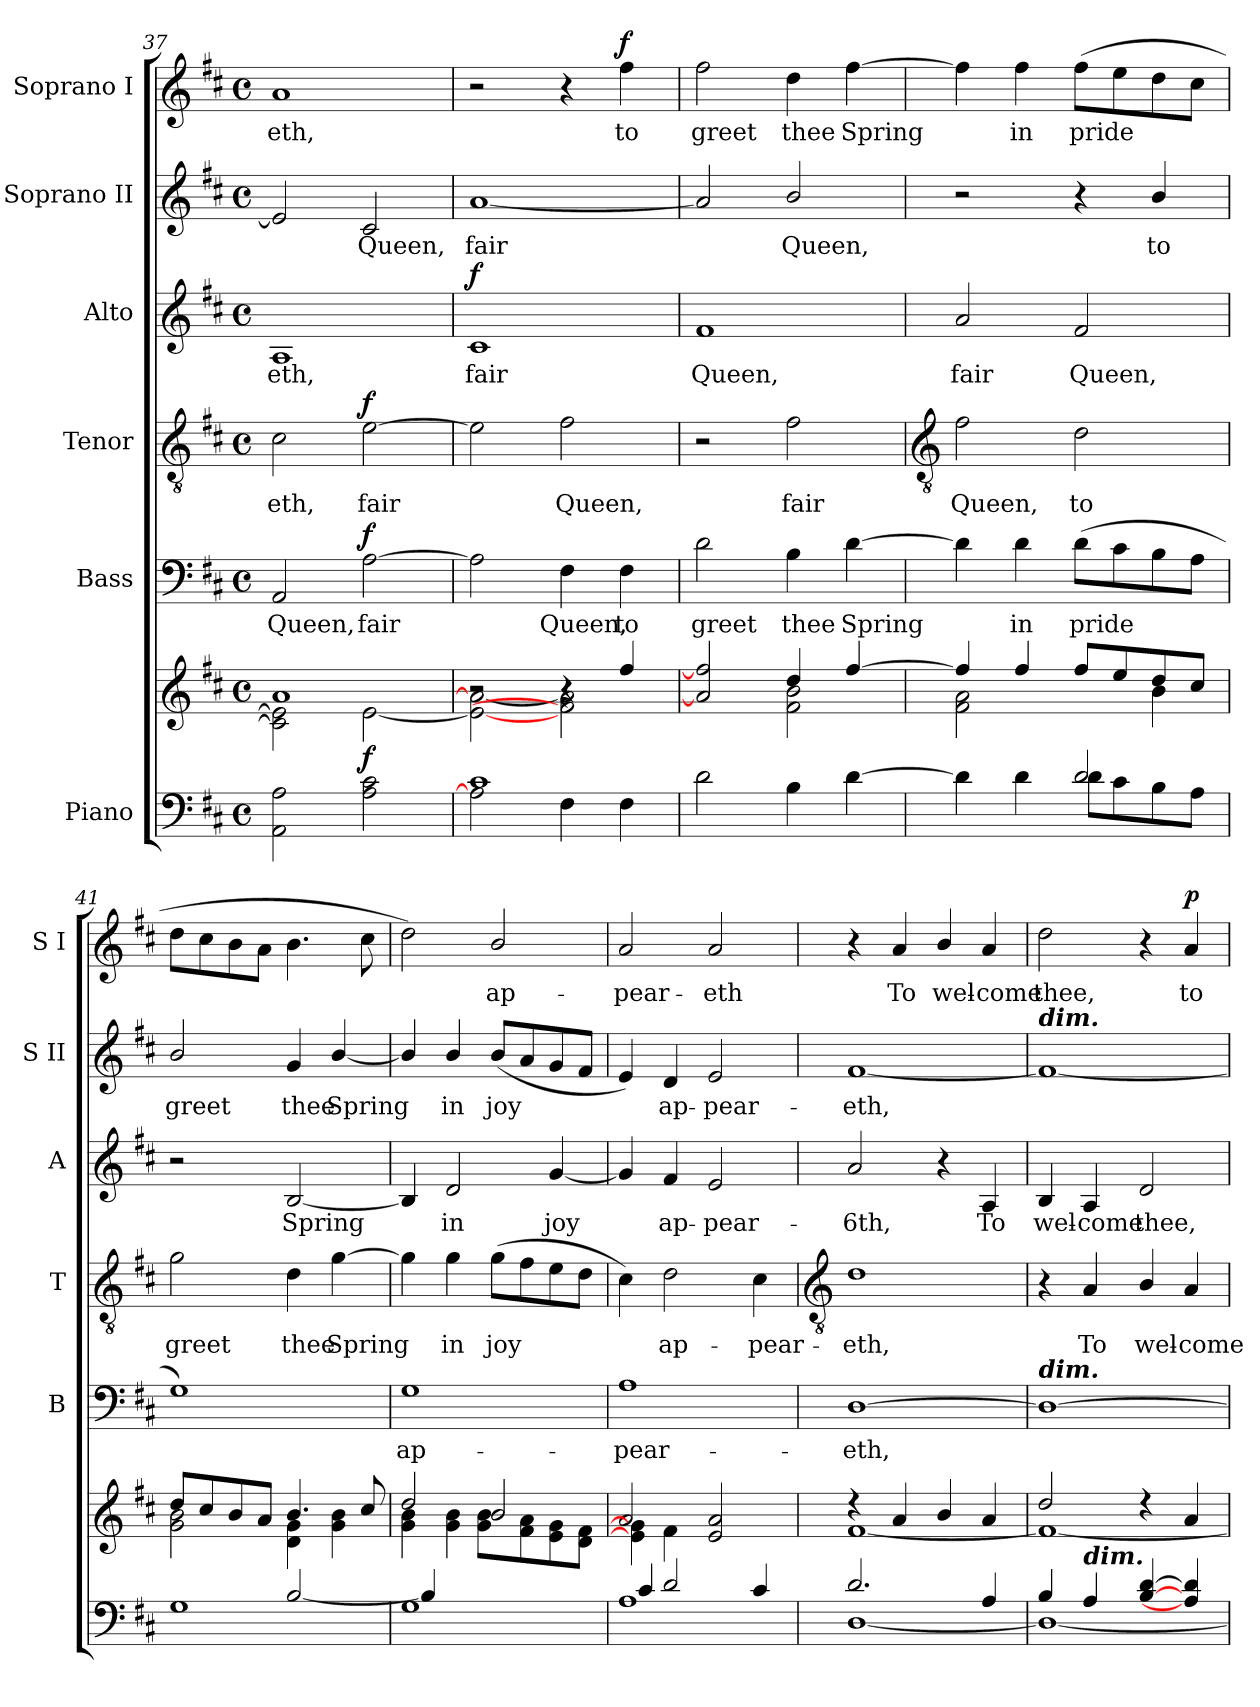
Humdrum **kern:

**kern	**kern	**dynam	**kern	**text	**dynam	**kern	**text	**dynam	**kern	**text	**dynam	**kern	**text	**kern	**text	**dynam
*part6	*part6	*part6	*part5	*part5	*part5	*part4	*part4	*part4	*part3	*part3	*part3	*part2	*part2	*part1	*part1	*part1
*staff7	*staff6	*staff6/7	*staff5	*staff5	*staff5	*staff4	*staff4	*staff4	*staff3	*staff3	*staff3	*staff2	*staff2	*staff1	*staff1	*staff1
*I"Piano	*	*	*I"Bass	*	*	*I"Tenor	*	*	*I"Alto	*	*	*I"Soprano II	*	*I"Soprano I	*	*
*	*	*	*I'B	*	*	*I'T	*	*	*I'A	*	*	*I'S II	*	*I'S I	*	*
*clefF4	*clefG2	*	*clefF4	*	*	*clefGv2	*	*	*clefG2	*	*	*clefG2	*	*clefG2	*	*
*k[f#c#]	*k[f#c#]	*	*k[f#c#]	*	*	*k[f#c#]	*	*	*k[f#c#]	*	*	*k[f#c#]	*	*k[f#c#]	*	*
*D:	*D:	*	*D:	*	*	*D:	*	*	*D:	*	*	*D:	*	*D:	*	*
*M4/4	*M4/4	*	*M4/4	*	*	*M4/4	*	*	*M4/4	*	*	*M4/4	*	*M4/4	*	*
*met(c)	*met(c)	*	*met(c)	*	*	*met(c)	*	*	*met(c)	*	*	*met(c)	*	*met(c)	*	*
=37	=37	=37	=37	=37	=37	=37	=37	=37	=37	=37	=37	=37	=37	=37	=37	=37
*^	*^	*	*	*	*	*	*	*	*	*	*	*	*	*	*	*
*	*	*	*^	*	*	*	*	*	*	*	*	*	*	*	*	*	*	*
!	!	!	!	!	!	!	!LO:LY:b	!	!	!LO:LY:b	!	!	!LO:LY:b	!	!	!	!	!LO:LY:b	!
2AA\ 2A\	2ryy	1a	2c#\] 2e\]	1ryy	.	2AA	Queen,	.	2c#	-eth,	.	1A	-eth,	.	2e]	.	1a	-eth,	.
!	!	!	!	!	!LO:DY:b	!	!LO:LY:b	!LO:DY:b	!	!LO:LY:b	!LO:DY:b	!	!	!	!	!LO:LY:b	!	!	!
2ryy	2A\ 2c#\	.	[2e\	.	f	[2A	fair	f	[2e	fair	f	.	.	.	2c#	Queen,	.	.	.
=38	=38	=38	=38	=38	=38	=38	=38	=38	=38	=38	=38	=38	=38	=38	=38	=38	=38	=38	=38
!	!	!	!	!	!	!	!	!	!	!	!	!	!LO:LY:b	!LO:DY:b	!	!LO:LY:b	!	!	!
1c#	2A\]	2r	2e\_ 2a\_	1ryy	.	2A]	.	.	2e]	.	.	1c#	fair	f	[1a	fair	2r	.	.
!	!	!	!	!	!	!	!LO:LY:b	!	!	!LO:LY:b	!	!	!	!	!	!	!	!	!
.	4F#\	4r	2f#\] 2a\]	.	.	4F#	Queen,	.	2f#	Queen,	.	.	.	.	.	.	4r	.	.
!	!	!	!	!	!	!	!LO:LY:b	!	!	!	!	!	!	!	!	!	!	!LO:LY:b	!LO:DY:b
.	4F#\	4ff#	.	.	.	4F#	to	.	.	.	.	.	.	.	.	.	4ff#	to	f
=39	=39	=39	=39	=39	=39	=39	=39	=39	=39	=39	=39	=39	=39	=39	=39	=39	=39	=39	=39
!	!	!	!	!	!	!	!LO:LY:b	!	!	!	!	!	!LO:LY:b	!	!	!	!	!LO:LY:b	!
2d\	2ryy	2a] 2ff#]	2ryy	1ryy	.	2d	greet	.	2r	.	.	1f#	Queen,	.	2a]	.	2ff#	greet	.
!	!	!	!	!	!	!	!LO:LY:b	!	!	!LO:LY:b	!	!	!	!	!	!LO:LY:b	!	!LO:LY:b	!
4B\	2ryy	4dd	2f#\ 2b\	.	.	4B	thee	.	2f#	fair	.	.	.	.	2b/	Queen,	4dd	thee	.
!	!	!	!	!	!	!	!LO:LY:b	!	!	!	!	!	!	!	!	!	!	!LO:LY:b	!
[4d\	.	[4ff#	.	.	.	[4d	Spring	.	.	.	.	.	.	.	.	.	[4ff#	Spring	.
*	*	*v	*v	*v	*	*	*	*	*	*	*	*	*	*	*	*	*	*	*
!!LO:LB:g=z
=40	=40	=40	=40	=40	=40	=40	=40	=40	=40	=40	=40	=40	=40	=40	=40	=40	=40
*	*	*	*	*	*	*	*clefGv2	*	*	*	*	*	*	*	*	*	*
*	*	*^	*	*	*	*	*	*	*	*	*	*	*	*	*	*	*
!	!	!	!	!	!	!	!	!	!LO:LY:b	!	!	!LO:LY:b	!	!	!	!	!	!
4d\]	2ryy	4ff#/]	2f#\ 2a\	.	4d]	.	.	2f#	Queen,	.	2a	fair	.	2r	.	4ff#]	.	.
!	!	!	!	!	!	!LO:LY:b	!	!	!	!	!	!	!	!	!	!	!LO:LY:b	!
4d\	.	4ff#/	.	.	4d	in	.	.	.	.	.	.	.	.	.	4ff#	in	.
!	!	!	!	!	!	!LO:LY:b	!	!	!LO:LY:b	!	!	!LO:LY:b	!	!	!	!	!LO:LY:b	!
2d/	8d\L	8ff#/L	4ryy	.	(>8dL	pride	.	2d	to	.	2f#	Queen,	.	4r	.	(>8ff#L	pride	.
.	8c#\	8ee/	.	.	8c#	.	.	.	.	.	.	.	.	.	.	8ee	.	.
!	!	!	!	!	!	!	!	!	!	!	!	!	!	!	!LO:LY:b	!	!	!
.	8B\	8dd/	4b\	.	8B	.	.	.	.	.	.	.	.	4b/	to	8dd	.	.
.	8A\J	8cc#/J	.	.	8AJ	.	.	.	.	.	.	.	.	.	.	8cc#J	.	.
=41	=41	=41	=41	=41	=41	=41	=41	=41	=41	=41	=41	=41	=41	=41	=41	=41	=41	=41
!	!	!	!	!	!	!	!	!	!LO:LY:b	!	!	!	!	!	!LO:LY:b	!	!	!
1G	2ryy	8dd/L	2g\ 2b\	.	1G)	.	.	2g	greet	.	2r	.	.	2b/	greet	8ddL	.	.
.	.	8cc#/	.	.	.	.	.	.	.	.	.	.	.	.	.	8cc#	.	.
.	.	8b/	.	.	.	.	.	.	.	.	.	.	.	.	.	8b	.	.
.	.	8a/J	.	.	.	.	.	.	.	.	.	.	.	.	.	8aJ	.	.
!	!	!	!	!	!	!	!	!	!LO:LY:b	!	!	!LO:LY:b	!	!	!LO:LY:b	!	!	!
.	[2B/	4.b/	4d\ 4g\	.	.	.	.	4d	thee	.	[2B	Spring	.	4g	thee	4.b	.	.
!	!	!	!	!	!	!	!	!	!LO:LY:b	!	!	!	!	!	!LO:LY:b	!	!	!
.	.	.	4g\ 4b\	.	.	.	.	[4g	Spring	.	.	.	.	[4b/	Spring	.	.	.
.	.	8cc#/	.	.	.	.	.	.	.	.	.	.	.	.	.	8cc#	.	.
=42	=42	=42	=42	=42	=42	=42	=42	=42	=42	=42	=42	=42	=42	=42	=42	=42	=42	=42
!	!	!	!	!	!	!LO:LY:b	!	!	!	!	!	!	!	!	!	!	!	!
1G	4B/]	2dd/	4g\ 4b\	.	1G	ap-	.	4g]	.	.	4B]	.	.	4b/]	.	2dd)	.	.
!	!	!	!	!	!	!	!	!	!LO:LY:b	!	!	!LO:LY:b	!	!	!LO:LY:b	!	!	!
.	2.ryy	.	4g\ 4b\	.	.	.	.	4g	in	.	2d	in	.	4b/	in	.	.	.
!	!	!	!	!	!	!	!	!	!LO:LY:b	!	!	!	!	!	!LO:LY:b	!	!LO:LY:b	!
.	.	2b/	8g\ 8b\L	.	.	.	.	(>8gL	joy	.	.	.	.	(<8bL	joy	2b/	ap-	.
.	.	.	8f#\ 8a\	.	.	.	.	8f#	.	.	.	.	.	8a	.	.	.	.
!	!	!	!	!	!	!	!	!	!	!	!	!LO:LY:b	!	!	!	!	!	!
.	.	.	8e\ 8g\	.	.	.	.	8e	.	.	[4g	joy	.	8g	.	.	.	.
.	.	.	8d\ 8f#\J	.	.	.	.	8dJ	.	.	.	.	.	8f#J	.	.	.	.
=43	=43	=43	=43	=43	=43	=43	=43	=43	=43	=43	=43	=43	=43	=43	=43	=43	=43	=43
!	!	!	!	!	!	!LO:LY:b	!	!	!	!	!	!	!	!	!	!	!LO:LY:b	!
1A	4c#/	2a/	4e\] 4g\]	.	1A	-pear-	.	4c#)	.	.	4g]	.	.	4e)	.	2a	-pear-	.
!	!	!	!	!	!	!	!	!	!LO:LY:b	!	!	!LO:LY:b	!	!	!LO:LY:b	!	!	!
.	2d/	.	4f#\	.	.	.	.	2d	ap-	.	4f#	ap-	.	4d	ap-	.	.	.
!	!	!	!	!	!	!	!	!	!	!	!	!LO:LY:b	!	!	!LO:LY:b	!	!LO:LY:b	!
.	.	2e/ 2a/	2ryy	.	.	.	.	.	.	.	2e	-pear-	.	2e	-pear-	2a	-eth	.
!	!	!	!	!	!	!	!	!	!LO:LY:b	!	!	!	!	!	!	!	!	!
.	4c#/	.	.	.	.	.	.	4c#	-pear-	.	.	.	.	.	.	.	.	.
!!LO:LB:g=z
=44	=44	=44	=44	=44	=44	=44	=44	=44	=44	=44	=44	=44	=44	=44	=44	=44	=44	=44
*	*	*	*	*	*	*	*	*clefGv2	*	*	*	*	*	*	*	*	*	*
!	!	!	!	!	!	!LO:LY:b	!	!	!LO:LY:b	!	!	!LO:LY:b	!	!	!LO:LY:b	!	!	!
2.d/	[1D\	4r	[1f#\	.	[1D	-eth,	.	1d	-eth,	.	2a	-6th,	.	[1f#	-eth,	4r	.	.
!	!	!	!	!	!	!	!	!	!	!	!	!	!	!	!	!	!LO:LY:b	!
.	.	4a/	.	.	.	.	.	.	.	.	.	.	.	.	.	4a	To	.
!	!	!	!	!	!	!	!	!	!	!	!	!	!	!	!	!	!LO:LY:b	!
.	.	4b/	.	.	.	.	.	.	.	.	4r	.	.	.	.	4b/	wel-	.
!	!	!	!	!	!	!	!	!	!	!	!	!LO:LY:b	!	!	!	!	!LO:LY:b	!
4A/	.	4a/	.	.	.	.	.	.	.	.	4A	To	.	.	.	4a	-come	.
=45	=45	=45	=45	=45	=45	=45	=45	=45	=45	=45	=45	=45	=45	=45	=45	=45	=45	=45
!	!	!	!	!	!	!	!	!	!	!	!	!	!	!LO:TX:a:Bi:t=dim.	!	!	!	!
!	!	!	!	!	!LO:TX:a:Bi:t=dim.	!	!	!	!	!	!	!	!	!	!	!	!	!
!	!	!	!	!	!	!	!	!	!	!	!	!LO:LY:b	!	!	!	!	!LO:LY:b	!
4B/	1D\_	2dd/	1f#\_	.	1D_	.	.	4r	.	.	4B	wel-	.	1f#_	.	2dd	thee,	.
!LO:TX:a:Bi:t=dim.	!	!	!	!	!	!	!	!	!	!	!	!	!	!	!	!	!	!
!	!	!	!	!	!	!	!	!	!LO:LY:b	!	!	!LO:LY:b	!	!	!	!	!	!
4A/	.	.	.	.	.	.	.	4A	To	.	4A	-come	.	.	.	.	.	.
!	!	!	!	!	!	!	!	!	!LO:LY:b	!	!	!LO:LY:b	!	!	!	!	!	!
[4B/ [4d/	.	4r	.	.	.	.	.	4B/	wel-	.	2d	thee,	.	.	.	4r	.	.
!	!	!	!	!	!	!	!	!	!LO:LY:b	!	!	!	!	!	!	!	!LO:LY:b	!LO:DY:b
4A/] 4d/]	.	4a/	.	.	.	.	.	4A	-come	.	.	.	.	.	.	4a	to	p
*v	*v	*	*	*	*	*	*	*	*	*	*	*	*	*	*	*	*	*
*	*v	*v	*	*	*	*	*	*	*	*	*	*	*	*	*	*	*
=	=	=	=	=	=	=	=	=	=	=	=	=	=	=	=	=
*-	*-	*-	*-	*-	*-	*-	*-	*-	*-	*-	*-	*-	*-	*-	*-	*-
